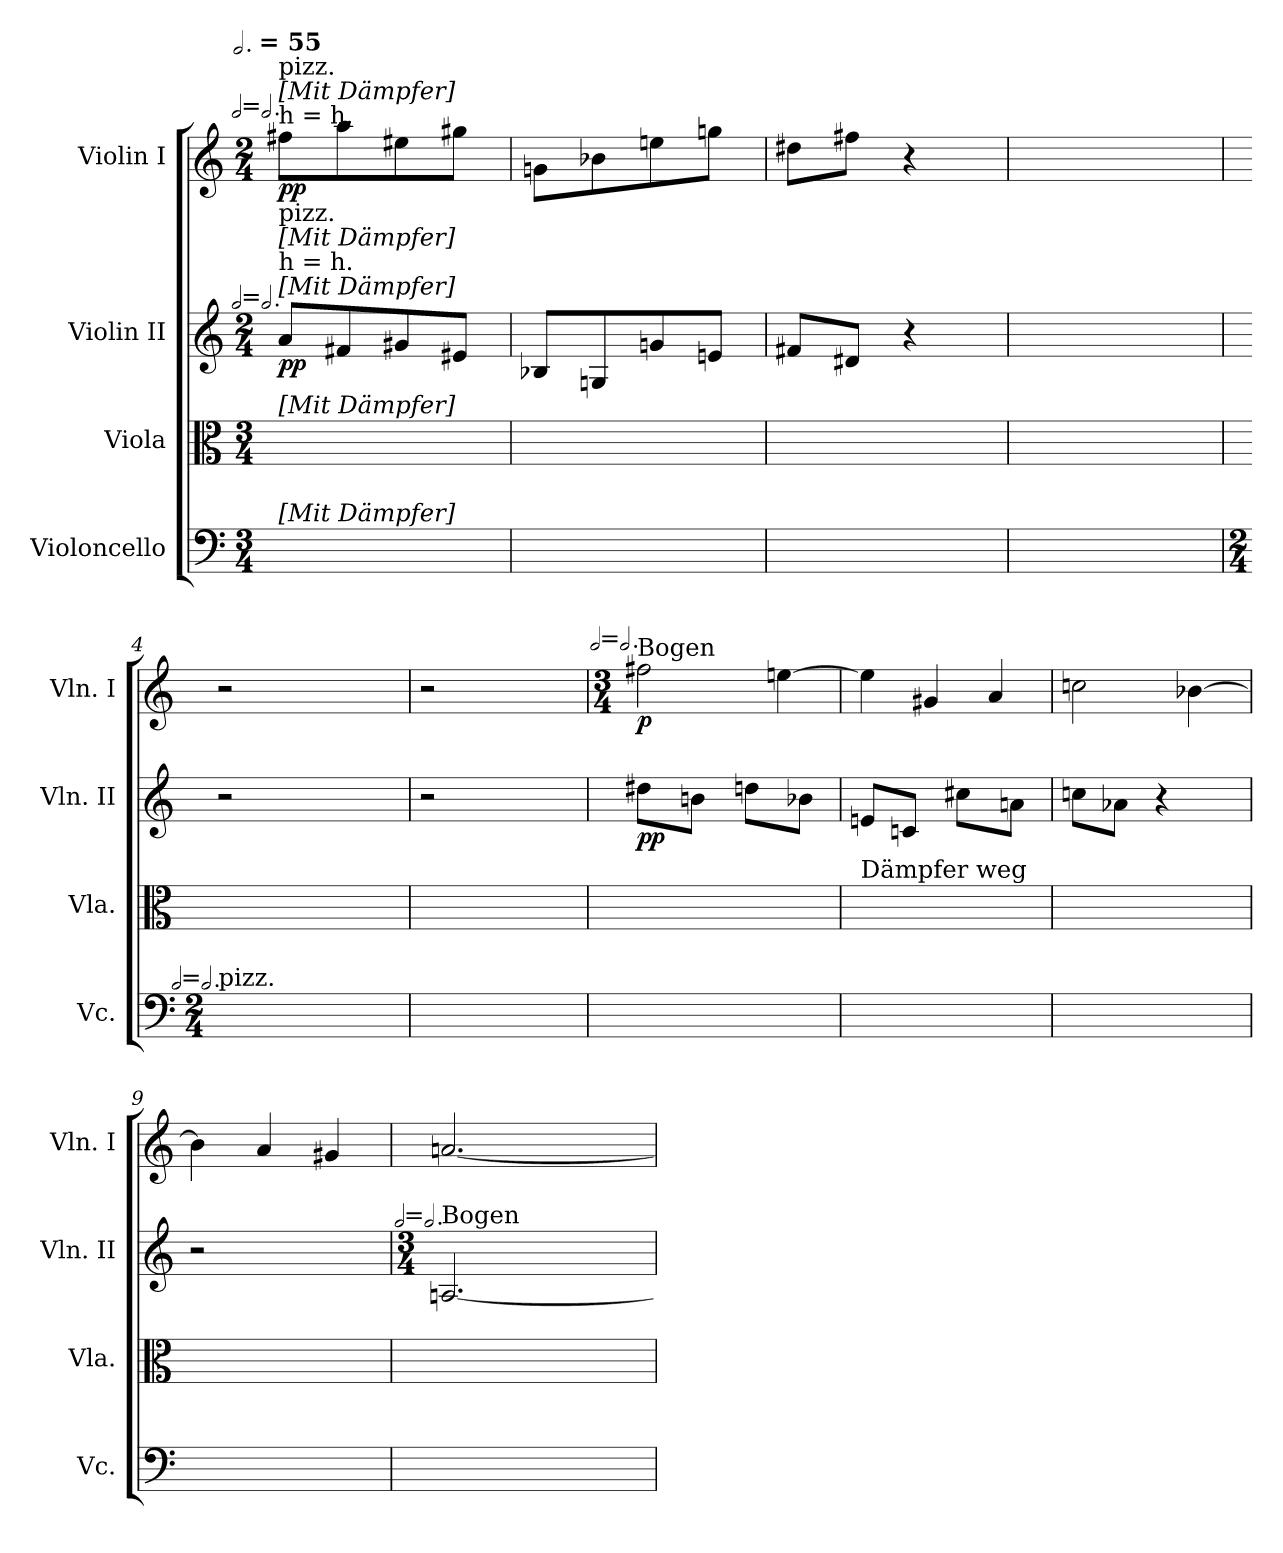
**kern	**kern	**kern	**dynam	**kern	**dynam
*part4	*part3	*part2	*part2	*part1	*part1
*staff4	*staff3	*staff2	*staff2	*staff1	*staff1
*I"Violoncello	*I"Viola	*I"Violin II	*	*I"Violin I	*
*I'Vc.	*I'Vla.	*I'Vln. II	*	*I'Vln. I	*
*clefF4	*clefC3	*clefG2	*	*clefG2	*
*k[]	*k[]	*k[]	*	*k[]	*
*C:	*C:	*C:	*	*C:	*
!!LO:TX:omd:t=[half-dot] = 55
*M3/4	*M3/4	*M2/4	*	*M2/4	*
*MM165	*MM165	*MM165	*	*MM165	*
*	*	*Xtuplet	*	*Xtuplet	*
=	=	=	=	=	=
!	!	!	!	!LO:TX:a:t=h = h.	!
!	!	!	!	!LO:TX:a:t=[Mit Dämpfer]	!
!	!	!	!	!LO:TX:a:t=pizz.	!
!	!	!	!	!LO:TX:a:rj:t=[half]=[half-dot]	!
!	!	!LO:TX:a:t=[Mit Dämpfer]	!	!	!
!	!	!LO:TX:a:t=h = h.	!	!	!
!	!	!LO:TX:a:t=[Mit Dämpfer]	!	!	!
!	!	!LO:TX:a:t=pizz.	!	!	!
!	!	!LO:TX:a:rj:t=[half]=[half-dot]	!	!	!
!	!LO:TX:a:t=[Mit Dämpfer]	!	!	!	!
!LO:TX:a:t=[Mit Dämpfer]	!	!	!	!	!
2.ryy	8ryy	16%3aL	pp	16%3ff#XL	pp
.	8ryy	.	.	.	.
.	.	16%3f#X	.	16%3aa	.
.	8ryy	.	.	.	.
.	8ryy	16%3g#X	.	16%3ee#X	.
.	8ryy	.	.	.	.
.	.	16%3e#XJ	.	16%3gg#XJ	.
.	8ryy	.	.	.	.
=1	=1	=1	=1	=1	=1
2.ryy	8ryy	16%3B-XL	.	16%3gnL	.
.	8ryy	.	.	.	.
.	.	16%3Gn	.	16%3b-X	.
.	8ryy	.	.	.	.
.	8ryy	16%3gn	.	16%3een	.
.	8ryy	.	.	.	.
.	.	16%3enJ	.	16%3ggnJ	.
.	8ryy	.	.	.	.
=2	=2	=2	=2	=2	=2
2.ryy	8ryy	16%3f#XL	.	16%3dd#XL	.
.	8ryy	.	.	.	.
.	.	16%3d#XJ	.	16%3ff#XJ	.
.	8ryy	.	.	.	.
.	8ryy	8%3r	.	8%3r	.
.	8ryy	.	.	.	.
.	8ryy	.	.	.	.
=3	=3	=3	=3	=3	=3
2.ryy	8ryy	4%3r	.	4%3r	.
.	8ryy	.	.	.	.
.	8ryy	.	.	.	.
.	8ryy	.	.	.	.
.	8ryy	.	.	.	.
.	8ryy	.	.	.	.
=4	=4	=4	=4	=4	=4
*M2/4	*	*	*	*	*
*Xtuplet	*	*	*	*	*
!LO:TX:a:rj:t=[half]=[half-dot]	!	!	!	!	!
!LO:TX:a:t=pizz.	!	!	!	!	!
16%3ryy	8ryy	4%3r	.	4%3r	.
.	8ryy	.	.	.	.
16%3ryy	.	.	.	.	.
.	2ryy	.	.	.	.
16%3ryy	.	.	.	.	.
16%3ryy	.	.	.	.	.
=5	=5	=5	=5	=5	=5
16%3ryy	2.ryy	4%3r	.	4%3r	.
16%3ryy	.	.	.	.	.
16%3ryy	.	.	.	.	.
16%3ryy	.	.	.	.	.
=6	=6	=6	=6	=6	=6
*	*	*	*	*M3/4	*
!	!	!	!	!LO:TX:a:t=Bogen	!
!	!	!	!	!LO:TX:a:rj:t=[half]=[half-dot]	!
16%3ryy	8ryy	16%3dd#XL	pp	2ff#X	p
.	8ryy	.	.	.	.
16%3ryy	.	16%3bnJ	.	.	.
.	4ryy	.	.	.	.
8%3ryy	.	16%3ddnL	.	.	.
.	4ryy	.	.	[4een	.
.	.	16%3b-XJ	.	.	.
=7	=7	=7	=7	=7	=7
*	*Xtuplet	*	*	*	*
!	!LO:TX:a:t=Dämpfer weg	!	!	!	!
4%3ryy	4%3ryy	16%3enL	.	4ee]	.
.	.	16%3cnJ	.	.	.
.	.	.	.	4g#X	.
.	.	16%3cc#XL	.	.	.
.	.	.	.	4a	.
.	.	16%3anJ	.	.	.
=8	=8	=8	=8	=8	=8
16%3ryy	4%3ryy	16%3ccnL	.	2ccn	.
16%3ryy	.	16%3a-XJ	.	.	.
16%3ryy	.	8%3r	.	.	.
.	.	.	.	[4b-X	.
16%3ryy	.	.	.	.	.
=9	=9	=9	=9	=9	=9
16%3ryy	4%3ryy	4%3r	.	4b-]	.
16%3ryy	.	.	.	.	.
.	.	.	.	4a	.
16%3ryy	.	.	.	.	.
.	.	.	.	4g#X	.
16%3ryy	.	.	.	.	.
=10	=10	=10	=10	=10	=10
*	*	*M3/4	*	*	*
!	!	!LO:TX:a:t=Bogen	!	!	!
!	!	!LO:TX:a:rj:t=[half]=[half-dot]	!	!	!
16%3ryy	8ryy	[2.An	.	[2.an	.
.	8ryy	.	.	.	.
16%3ryy	.	.	.	.	.
.	8ryy	.	.	.	.
8%3ryy	8ryy	.	.	.	.
.	8ryy	.	.	.	.
.	8ryy	.	.	.	.
=	=	=	=	=	=
*-	*-	*-	*-	*-	*-
